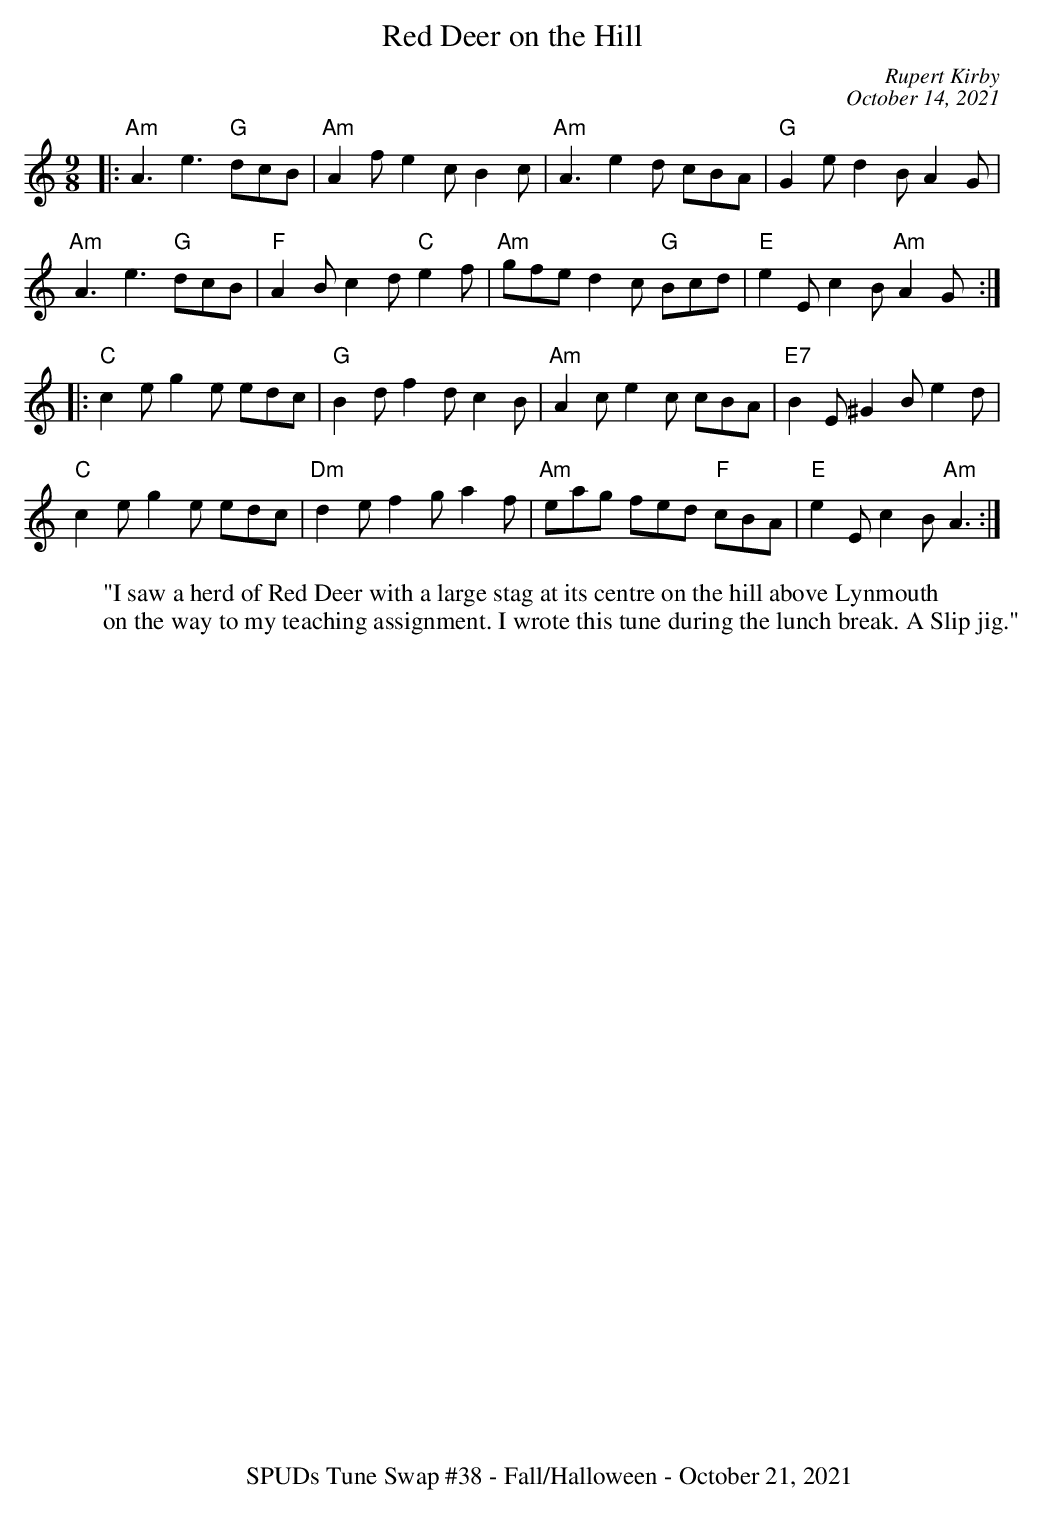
X:1
T:Red Deer on the Hill
C: Rupert Kirby
C: October 14, 2021
M:9/8
L:1/8
K:Am
|:"Am"A3e3"G"dcB|"Am"A2fe2cB2c|"Am"A3e2d cBA|"G"G2ed2BA2G|
"Am"A3e3"G"dcB|"F"A2Bc2d"C"e2f|"Am"gfed2c "G"Bcd|"E"e2Ec2B"Am"A2G:|
|:"C"c2eg2e edc|"G"B2df2dc2B|"Am"A2ce2c cBA|"E7"B2E^G2Be2d|
"C"c2eg2e edc|"Dm"d2ef2ga2f|"Am"eag fed "F"cBA|"E"e2Ec2B"Am"A3:|
W:"I saw a herd of Red Deer with a large stag at its centre on the hill above Lynmouth
W:on the way to my teaching assignment. I wrote this tune during the lunch break. A Slip jig."
